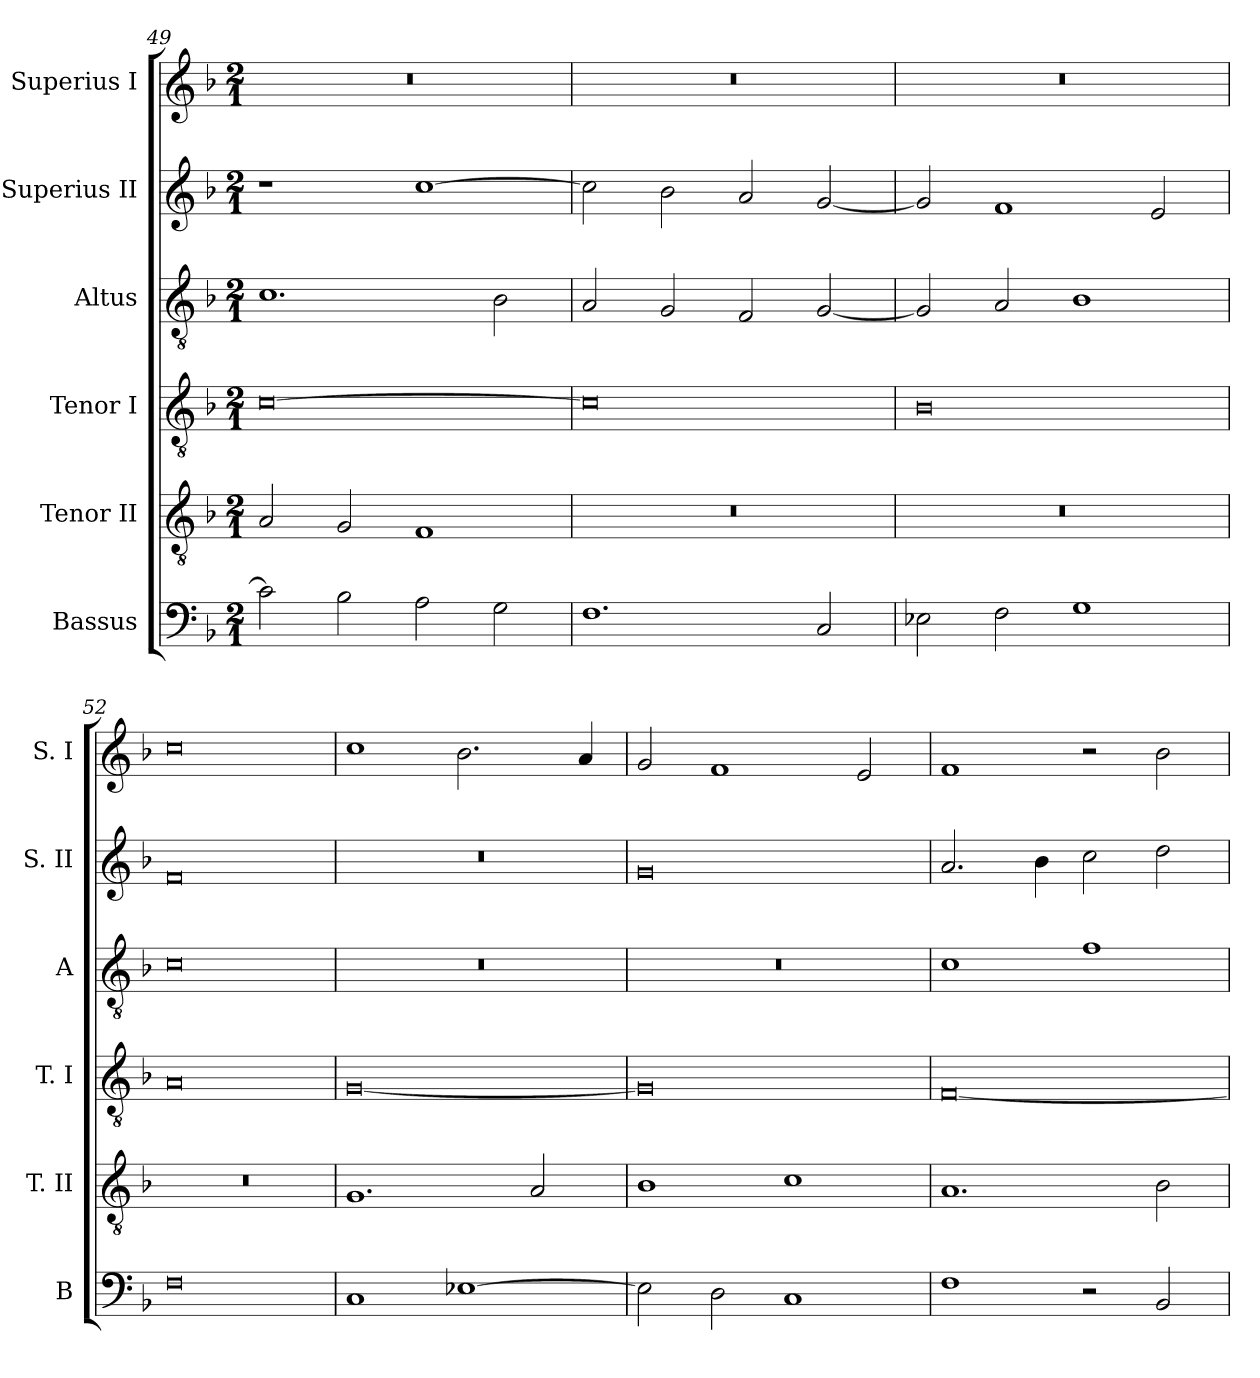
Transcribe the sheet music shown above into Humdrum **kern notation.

**kern	**kern	**kern	**kern	**kern	**kern
*part6	*part5	*part4	*part3	*part2	*part1
*staff6	*staff5	*staff4	*staff3	*staff2	*staff1
*I"Bassus	*I"Tenor II	*I"Tenor I	*I"Altus	*I"Superius II	*I"Superius I
*I'B	*I'T. II	*I'T. I	*I'A	*I'S. II	*I'S. I
*clefF4	*clefGv2	*clefGv2	*clefGv2	*clefG2	*clefG2
*k[b-]	*k[b-]	*k[b-]	*k[b-]	*k[b-]	*k[b-]
*F:	*F:	*F:	*F:	*F:	*F:
*M2/1	*M2/1	*M2/1	*M2/1	*M2/1	*M2/1
=49	=49	=49	=49	=49	=49
2c]	2A	[0c	1.c	1r	0r
2B-	2G	.	.	.	.
2A	1F	.	.	[1cc	.
2G	.	.	2B-	.	.
=50	=50	=50	=50	=50	=50
1.F	0r	0c]	2A	2cc]	0r
.	.	.	2G	2b-	.
.	.	.	2F	2a	.
2C	.	.	[2G	[2g	.
=51	=51	=51	=51	=51	=51
2E-X	0r	0B-	2G]	2g]	0r
2F	.	.	2A	1f	.
1G	.	.	1B-	.	.
.	.	.	.	2e	.
=52	=52	=52	=52	=52	=52
0F	0r	0A	0c	0f	0cc
=53	=53	=53	=53	=53	=53
1C	1.G	[0G	0r	0r	1cc
[1E-X	.	.	.	.	2.b-
.	2A	.	.	.	.
.	.	.	.	.	4a
=54	=54	=54	=54	=54	=54
2E-]	1B-	0G]	0r	0g	2g
2D	.	.	.	.	1f
1C	1c	.	.	.	.
.	.	.	.	.	2e
=55	=55	=55	=55	=55	=55
1F	1.A	[0F	1c	2.a	1f
.	.	.	.	4b-	.
2r	.	.	1f	2cc	2r
2BB-	2B-	.	.	2dd	2b-
=	=	=	=	=	=
*-	*-	*-	*-	*-	*-
